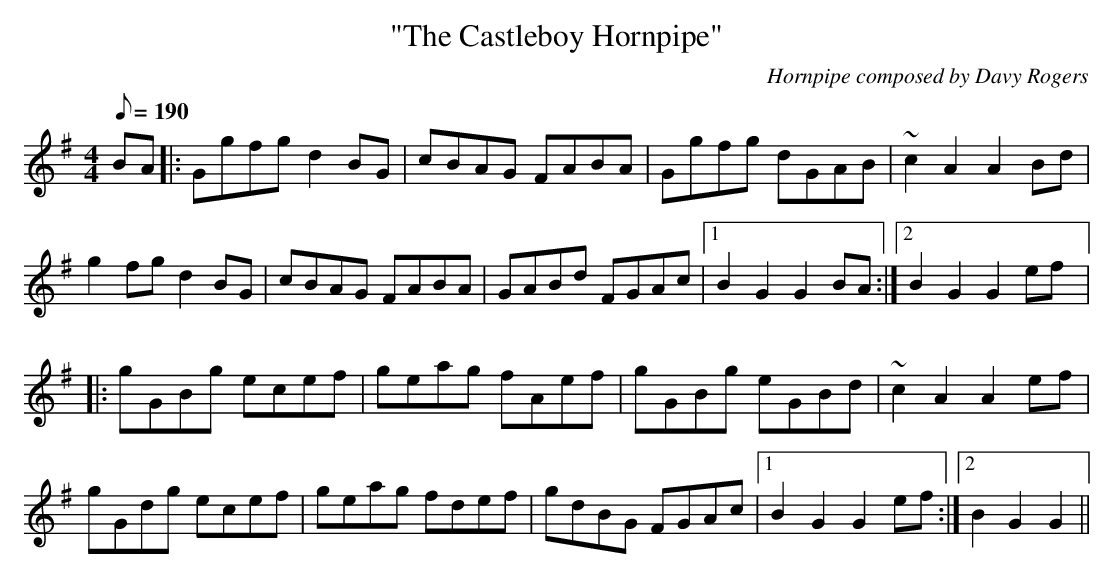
X:1
T:"The Castleboy Hornpipe"
C:Hornpipe composed by Davy Rogers
L:1/8
Q:190
M:4/4
K:G
BA |: Ggfg d2 BG | cBAG FABA | Ggfg dGAB | ~c2 A2 A2 Bd |
g2 fg d2 BG | cBAG FABA | GABd FGAc |1 B2G2 G2 BA :|2 B2 G2 G2 ef |:
gGBg ecef | geag fAef | gGBg eGBd | ~c2 A2 A2 ef |
gGdg ecef | geag fdef | gdBG FGAc |1 B2 G2 G2 ef :|2 B2 G2 G2 ||
